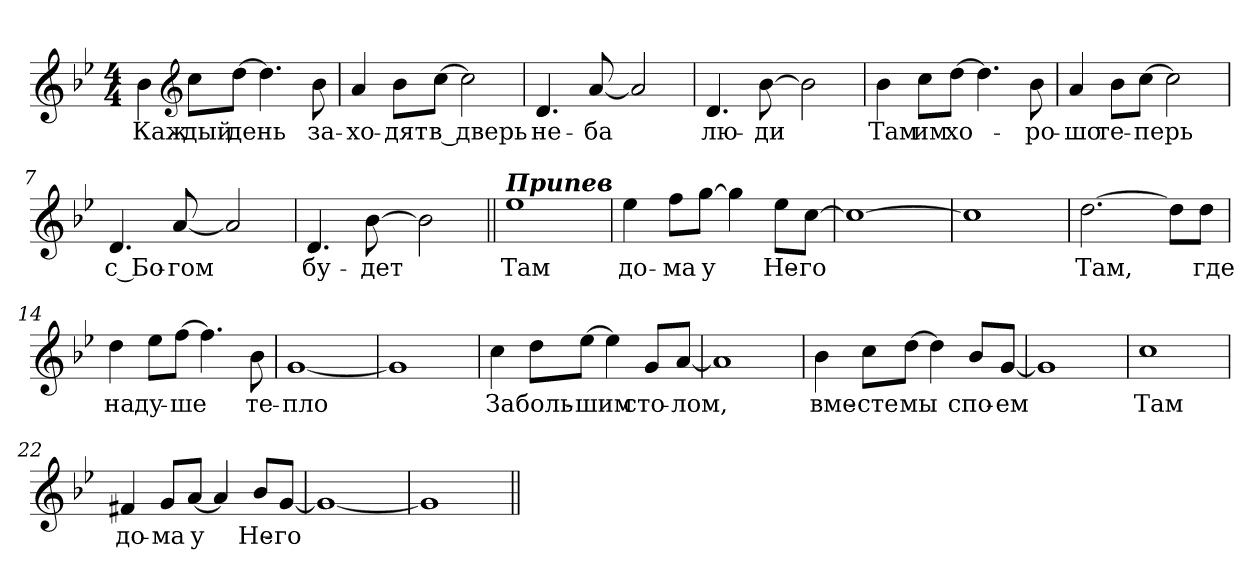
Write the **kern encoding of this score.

**kern	**text
*part1	*part1
*staff1	*staff1
!!LO:PB:g=z
*clefG2	*
*k[b-e-]	*
*g:	*
*M4/4	*
*MM120	*
=1	=1
!	!LO:LY:b:color=#000000
4b-i\	Каж-
*clefG2	*
!	!LO:LY:b:color=#000000
8cci\L	-дый
!	!LO:LY:b:color=#000000
[>8ddi\J	день
4.ddi\]	.
!	!LO:LY:b:color=#000000
8b-i\	за-
=2	=2
!	!LO:LY:b:color=#000000
4ai/	-хо-
!	!LO:LY:b:color=#000000
8b-i\L	-дят
!	!LO:LY:b:color=#000000
[>8cci\J	в дверь
2cci\]	.
=3	=3
!	!LO:LY:b:color=#000000
4.di/	не-
!	!LO:LY:b:color=#000000
[<8ai/	-ба
2ai/]	.
=4	=4
!	!LO:LY:b:color=#000000
4.di/	лю-
!	!LO:LY:b:color=#000000
[>8b-i\	-ди
2b-i\]	.
!!LO:LB:g=z
=5	=5
!	!LO:LY:b:color=#000000
4b-i\	Там
!	!LO:LY:b:color=#000000
8cci\L	им
!	!LO:LY:b:color=#000000
[>8ddi\J	хо-
4.ddi\]	.
!	!LO:LY:b:color=#000000
8b-i\	-ро-
=6	=6
!	!LO:LY:b:color=#000000
4ai/	-шо
!	!LO:LY:b:color=#000000
8b-i\L	те-
!	!LO:LY:b:color=#000000
[>8cci\J	-перь
2cci\]	.
=7	=7
!	!LO:LY:b:color=#000000
4.di/	с Бо-
!	!LO:LY:b:color=#000000
[<8ai/	-гом
2ai/]	.
=8	=8
!	!LO:LY:b:color=#000000
4.di/	бу-
!	!LO:LY:b:color=#000000
[>8b-i\	-дет
2b-i\]	.
=9||	=9||
!LO:TX:a:Bi:t=Припев	!
!	!LO:LY:b:color=#000000
1ee-i	Там
!!LO:LB:g=z
=10	=10
!	!LO:LY:b:color=#000000
4ee-i\	до-
!	!LO:LY:b:color=#000000
8ffi\L	-ма
!	!LO:LY:b:color=#000000
[>8ggi\J	у
4ggi\]	.
!	!LO:LY:b:color=#000000
8ee-i\L	Не-
!	!LO:LY:b:color=#000000
[>8cci\J	-го
=11	=11
1cci_>	.
=12	=12
1cci]	.
=13	=13
!	!LO:LY:b:color=#000000
[>2.ddi\	Там,
8ddi\L]	.
!	!LO:LY:b:color=#000000
8ddi\J	где
=14	=14
!	!LO:LY:b:color=#000000
4ddi\	на
!	!LO:LY:b:color=#000000
8ee-i\L	ду-
!	!LO:LY:b:color=#000000
[>8ffi\J	-ше
4.ffi\]	.
!	!LO:LY:b:color=#000000
8b-i\	те-
=15	=15
!	!LO:LY:b:color=#000000
[<1gi	-пло
=16	=16
1gi]	.
!!LO:LB:g=z
=17	=17
!	!LO:LY:b:color=#000000
4cci\	За
!	!LO:LY:b:color=#000000
8ddi\L	боль-
!	!LO:LY:b:color=#000000
[>8ee-i\J	-шим
4ee-i\]	.
!	!LO:LY:b:color=#000000
8gi/L	сто-
!	!LO:LY:b:color=#000000
[<8ai/J	-лом,
=18	=18
1ai]	.
=19	=19
!	!LO:LY:b:color=#000000
4b-i\	вме-
!	!LO:LY:b:color=#000000
8cci\L	-сте
!	!LO:LY:b:color=#000000
[>8ddi\J	мы
4ddi\]	.
!	!LO:LY:b:color=#000000
8b-i/L	спо-
!	!LO:LY:b:color=#000000
[<8gi/J	-ем
=20	=20
1gi]	.
=21	=21
!	!LO:LY:b:color=#000000
1cci	Там
=22	=22
!	!LO:LY:b:color=#000000
4f#Xi/	до-
!	!LO:LY:b:color=#000000
8gi/L	-ма
!	!LO:LY:b:color=#000000
[<8ai/J	у
4ai/]	.
!	!LO:LY:b:color=#000000
8b-i/L	Не-
!	!LO:LY:b:color=#000000
[<8gi/J	-го
=23	=23
1gi_<	.
=24	=24
1gi]	.
=||	=||
*-	*-
